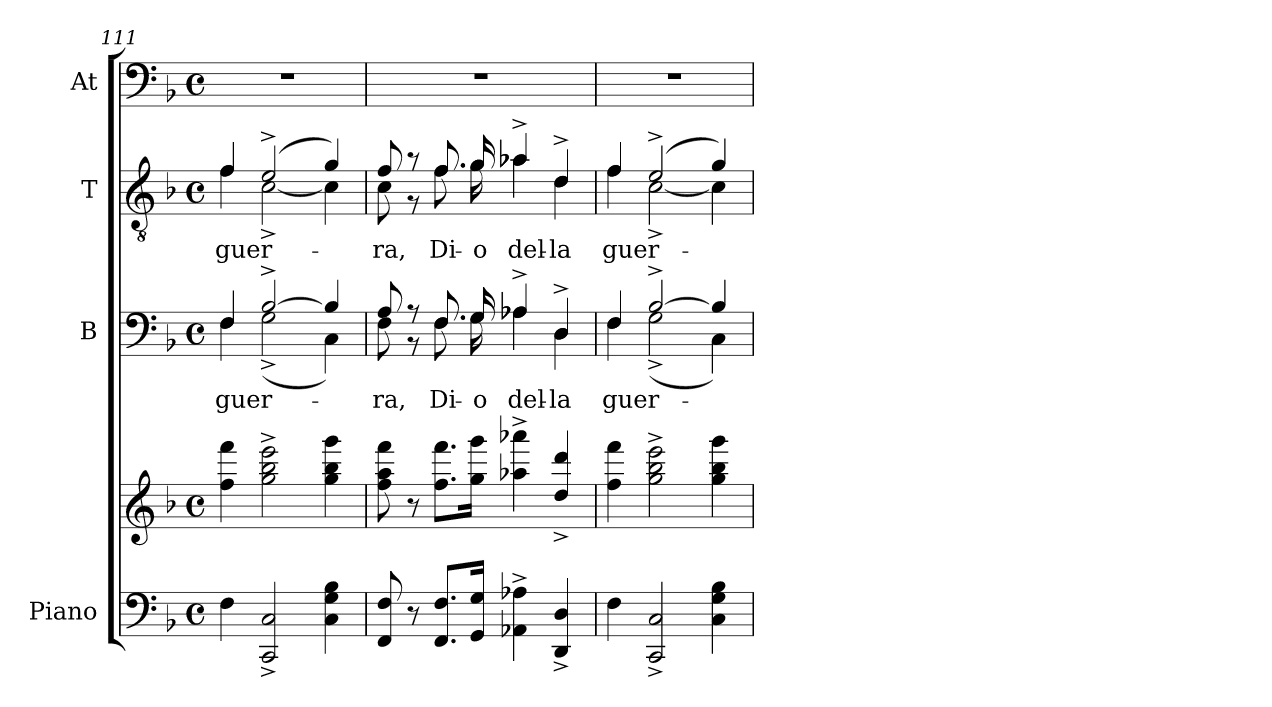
**kern	**kern	**kern	**text	**kern	**text	**kern
*part4	*part4	*part3	*part3	*part2	*part2	*part1
*staff5	*staff4	*staff3	*staff3	*staff2	*staff2	*staff1
*I"Piano	*	*I"B	*	*I"T	*	*I"At
*I'Pno	*	*I'B	*	*I'T	*	*I'At
*clefF4	*clefG2	*clefF4	*	*clefGv2	*	*clefF4
*k[b-]	*k[b-]	*k[b-]	*	*k[b-]	*	*k[b-]
*M4/4	*M4/4	*M4/4	*	*M4/4	*	*M4/4
*met(c)	*met(c)	*met(c)	*	*met(c)	*	*met(c)
=111	=111	=111	=111	=111	=111	=111
!	!	!	!LO:LY:b	!	!LO:LY:b	!
*	*	*^	*	*^	*	*
4F\	4ff\ 4fff\	4F/	4F\	guer-	4f/	4f\	guer-	1r
2CC/^ 2C/^	2gg\^ 2bb-\^ 2eee\^	[2B-^!/	(<2G^\	.	(>2e^/	[2c^!\	.	.
4C\ 4G\ 4B-\	4gg\ 4bb-\ 4ggg\	4B-!/]	4C\)	.	4g/)	4c!\]	.	.
=112	=112	=112	=112	=112	=112	=112	=112	=112
!	!	!	!	!LO:LY:b	!	!	!LO:LY:b	!
8FF/ 8F/	8ff\ 8aa\ 8fff\	8A!/	8F\	-ra,	8f/	8c!\	-ra,	1r
8r	8r	8r	8r	.	8r	8r	.	.
!	!	!	!	!LO:LY:b	!	!	!LO:LY:b	!
8.FF/ 8.F/L	8.ff\ 8.fff\L	8.F/	8.F\	Di-	8.f/	8.f\	Di-	.
!	!	!	!	!LO:LY:b	!	!	!LO:LY:b	!
16GG/ 16G/Jk	16gg\ 16ggg\Jk	16G/	16G\	-o	16g/	16g\	-o	.
!	!	!	!	!LO:LY:b	!	!	!LO:LY:b	!
4AA-X\^ 4A-X\^	4aa-X\^ 4aaa-X\^	4A-X^/	4A-\	del-	4a-X^/	4a-\	del-	.
!	!	!	!	!LO:LY:b	!	!	!LO:LY:b	!
4DD/^ 4D/^	4dd/^ 4ddd/^	4D^/	4D\	-la	4d^/	4d\	-la	.
=113	=113	=113	=113	=113	=113	=113	=113	=113
!	!	!	!	!LO:LY:b	!	!	!LO:LY:b	!
4F\	4ff\ 4fff\	4F/	4F\	guer-	4f/	4f\	guer-	1r
2CC/^ 2C/^	2gg\^ 2bb-\^ 2eee\^	[2B-^!/	(<2G^\	.	(>2e^/	[2c^!\	.	.
4C\ 4G\ 4B-\	4gg\ 4bb-\ 4ggg\	4B-!/]	4C\)	.	4g/)	4c!\]	.	.
*	*	*v	*v	*	*	*	*	*
*	*	*	*	*v	*v	*	*
=	=	=	=	=	=	=
*-	*-	*-	*-	*-	*-	*-
